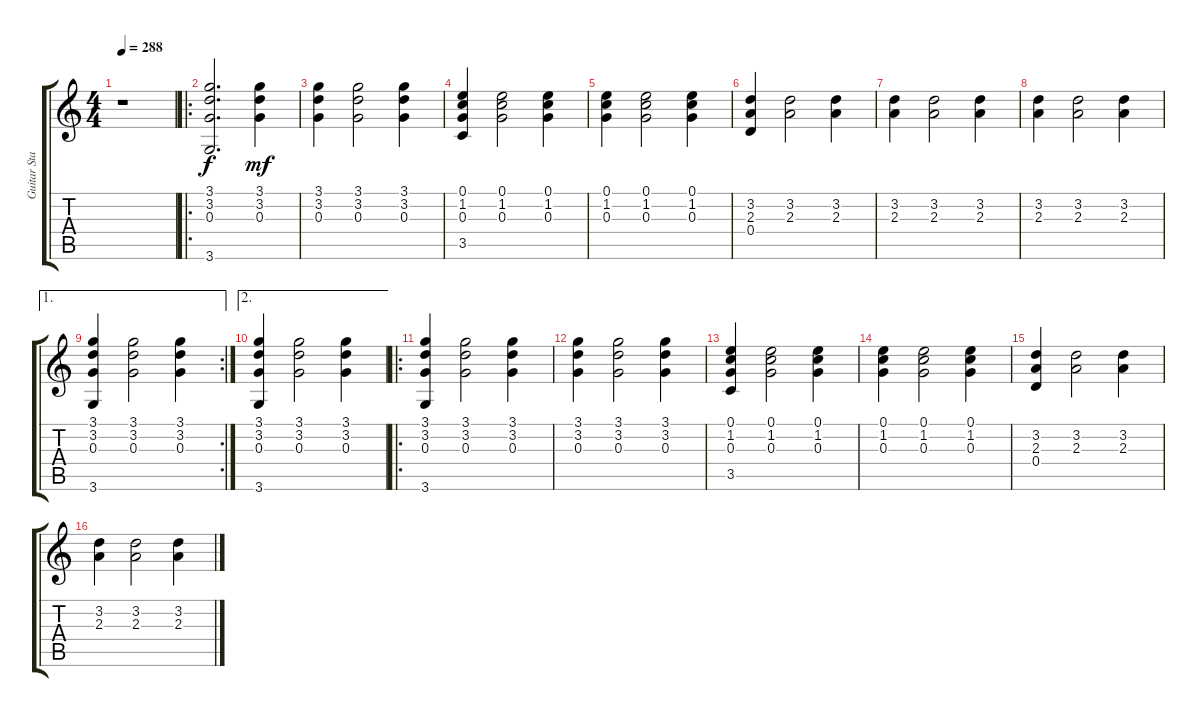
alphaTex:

\track ("Guitar Standard" "Guitar Sta") {instrument acousticguitarnylon}
\staff {score tabs}
\tuning (E4 B3 G3 D3 A2 E2) {hide}
\ts (4 4)
\tempo 288
\clef g2
\ks c
r.1{dy f instrument acousticguitarnylon} |
\ro
(3.1 3.2 0.3 3.6).2{d} (3.1 3.2 0.3).4{dy mf} |
(3.1 3.2 0.3).4 (3.1 3.2 0.3).2 (3.1 3.2 0.3).4 |
(0.1 1.2 0.3 3.5).4 (0.1 1.2 0.3).2 (0.1 1.2 0.3).4 |
(0.1 1.2 0.3).4 (0.1 1.2 0.3).2 (0.1 1.2 0.3).4 |
(3.2 2.3 0.4).4 (3.2 2.3).2 (3.2 2.3).4 |
(3.2 2.3).4 (3.2 2.3).2 (3.2 2.3).4 |
(3.2 2.3).4 (3.2 2.3).2 (3.2 2.3).4 |
\ae 1
\rc 2
(3.1 3.2 0.3 3.6).4 (3.1 3.2 0.3).2 (3.1 3.2 0.3).4 |
\ae 2
(3.1 3.2 0.3 3.6).4 (3.1 3.2 0.3).2 (3.1 3.2 0.3).4 |
\ro
(3.1 3.2 0.3 3.6).4 (3.1 3.2 0.3).2 (3.1 3.2 0.3).4 |
(3.1 3.2 0.3).4 (3.1 3.2 0.3).2 (3.1 3.2 0.3).4 |
(0.1 1.2 0.3 3.5).4 (0.1 1.2 0.3).2 (0.1 1.2 0.3).4 |
(0.1 1.2 0.3).4 (0.1 1.2 0.3).2 (0.1 1.2 0.3).4 |
(3.2 2.3 0.4).4 (3.2 2.3).2 (3.2 2.3).4 |
(3.2 2.3).4 (3.2 2.3).2 (3.2 2.3).4
